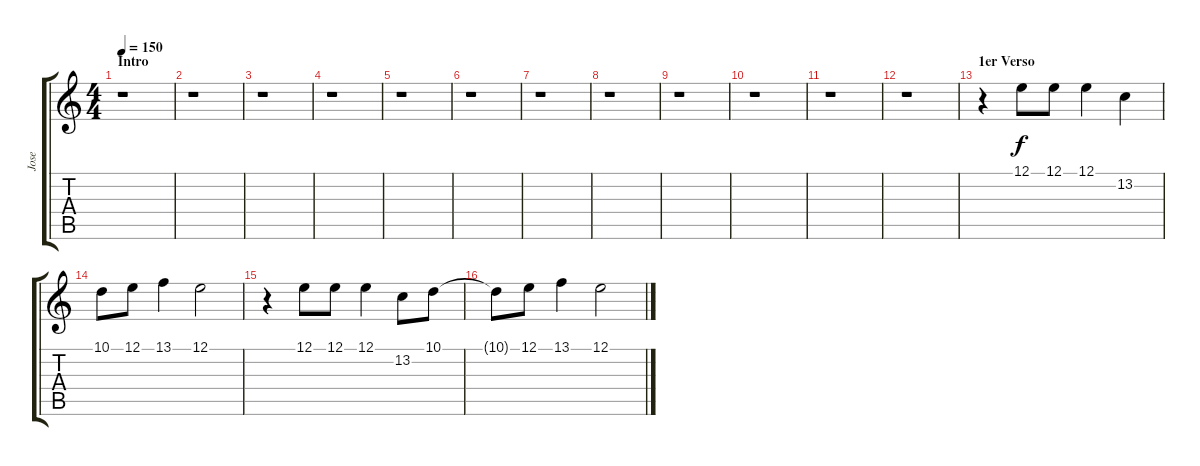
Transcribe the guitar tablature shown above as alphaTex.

\track ("Jose" "Jose") {instrument synthstrings1}
\staff {score tabs}
\tuning (E4 B3 G3 D3 A2 E2) {hide}
\ts (4 4)
\section ("" "Intro")
\tempo 150
\clef g2
\ks c
r.1{dy f instrument synthstrings1} |
r.1 |
r.1 |
r.1 |
r.1 |
r.1 |
r.1 |
r.1 |
r.1 |
r.1 |
r.1 |
r.1 |
\section ("" "1er Verso")
r.4 12.1.8 12.1.8 12.1.4 13.2.4 |
10.1.8 12.1.8 13.1.4 12.1.2 |
r.4 12.1.8 12.1.8 12.1.4 13.2.8 10.1.8 |
10.1{t}.8 12.1.8 13.1.4 12.1.2
